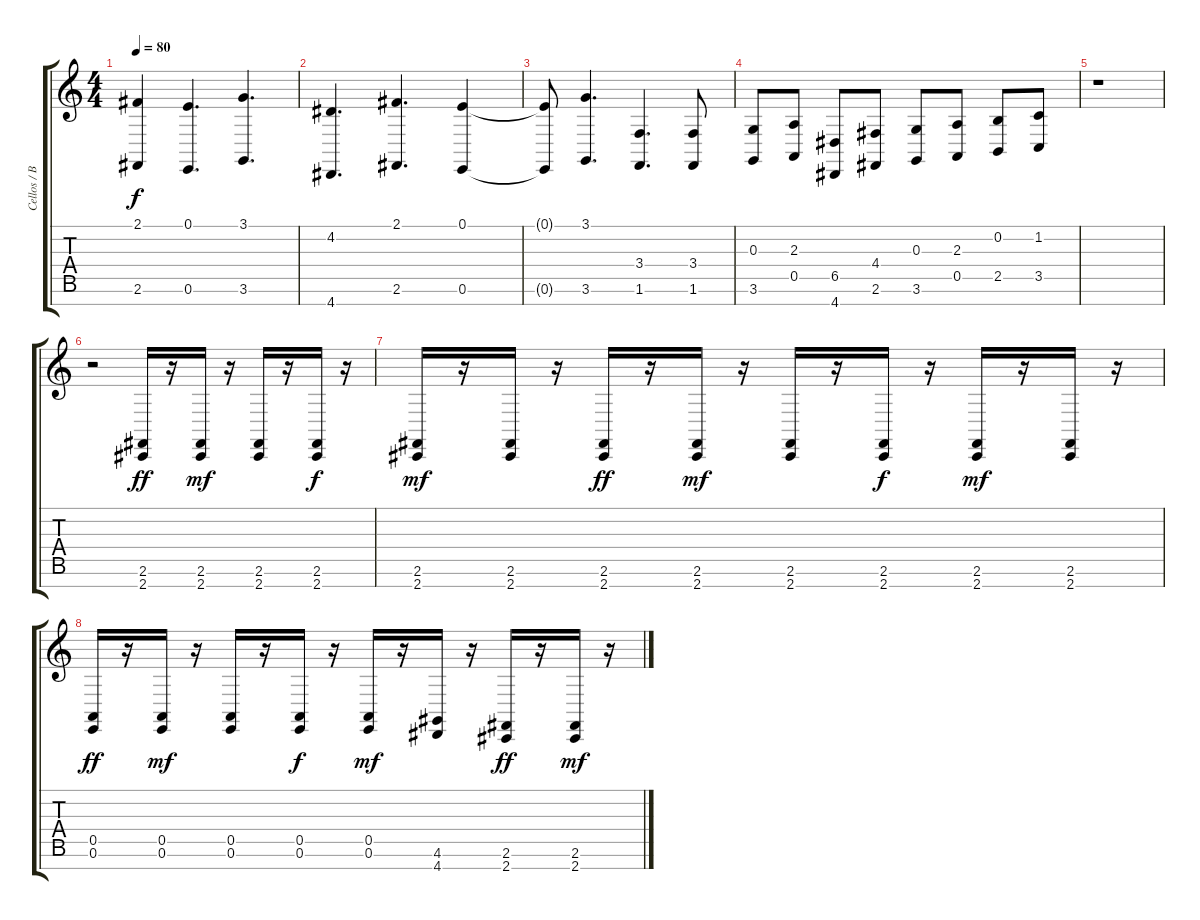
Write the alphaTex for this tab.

\track ("Cellos / Basses" "Cellos / B") {instrument stringensemble1}
\staff {score tabs}
\tuning (E4 B3 G3 D3 A2 E2 B1) {hide}
\ts (4 4)
\tempo 80
\clef g2
\ks c
(2.1{t} 2.6{t}).4{dy f} (0.1 0.6).4{d} (3.1 3.6).4{d} |
(4.2 4.7).4{d} (2.1 2.6).4{d} (0.1 0.6).4 |
(0.1{t} 0.6{t}).8 (3.1 3.6).4{d} (3.4 1.6).4{d} (3.4 1.6).8 |
(0.3 3.6).8 (2.3 0.5).8 (6.5 4.7).8 (4.4 2.6).8 (0.3 3.6).8 (2.3 0.5).8 (0.2 2.5).8 (1.2 3.5).8 |
r.1 |
r.2 (2.6 2.7).16{dy ff volume 12 instrument stringensemble1} r.16 (2.6 2.7).16{dy mf} r.16 (2.6 2.7).16 r.16 (2.6 2.7).16{dy f} r.16 |
(2.6 2.7).16{dy mf} r.16 (2.6 2.7).16 r.16 (2.6 2.7).16{dy ff} r.16 (2.6 2.7).16{dy mf} r.16 (2.6 2.7).16 r.16 (2.6 2.7).16{dy f} r.16 (2.6 2.7).16{dy mf} r.16 (2.6 2.7).16 r.16 |
(0.5 0.6).16{dy ff} r.16 (0.5 0.6).16{dy mf} r.16 (0.5 0.6).16 r.16 (0.5 0.6).16{dy f} r.16 (0.5 0.6).16{dy mf} r.16 (4.6 4.7).16 r.16 (2.6 2.7).16{dy ff} r.16 (2.6 2.7).16{dy mf} r.16
